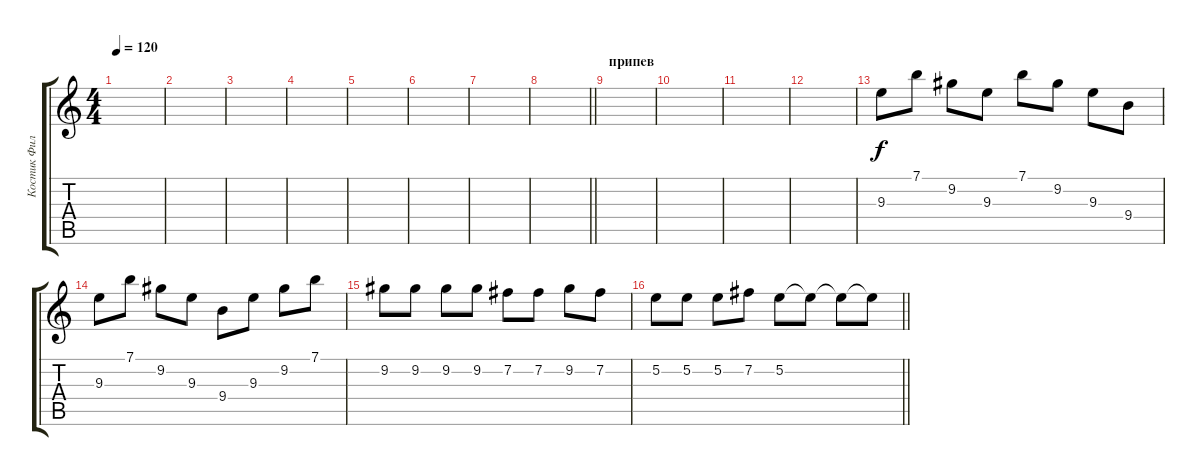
\track ("Костик Филимонов" "Костик Фил") {instrument overdrivenguitar}
\staff {score tabs}
\tuning (E4 B3 G3 D3 A2 E2) {hide}
\ts (4 4)
\tempo 120
\clef g2
\ks c
|
|
|
|
|
|
|
\barLineRight lightlight
|
\section ("" "припев")
|
|
|
|
9.3.8 7.1.8 9.2.8 9.3.8 7.1.8 9.2.8 9.3.8 9.4.8 |
9.3.8 7.1.8 9.2.8 9.3.8 9.4.8 9.3.8 9.2.8 7.1.8 |
9.2.8 9.2.8 9.2.8 9.2.8 7.2.8 7.2.8 9.2.8 7.2.8 |
\barLineRight lightlight
5.2.8 5.2.8 5.2.8 7.2.8 5.2.8 5.2{t}.8 5.2{t}.8 5.2{t}.8
